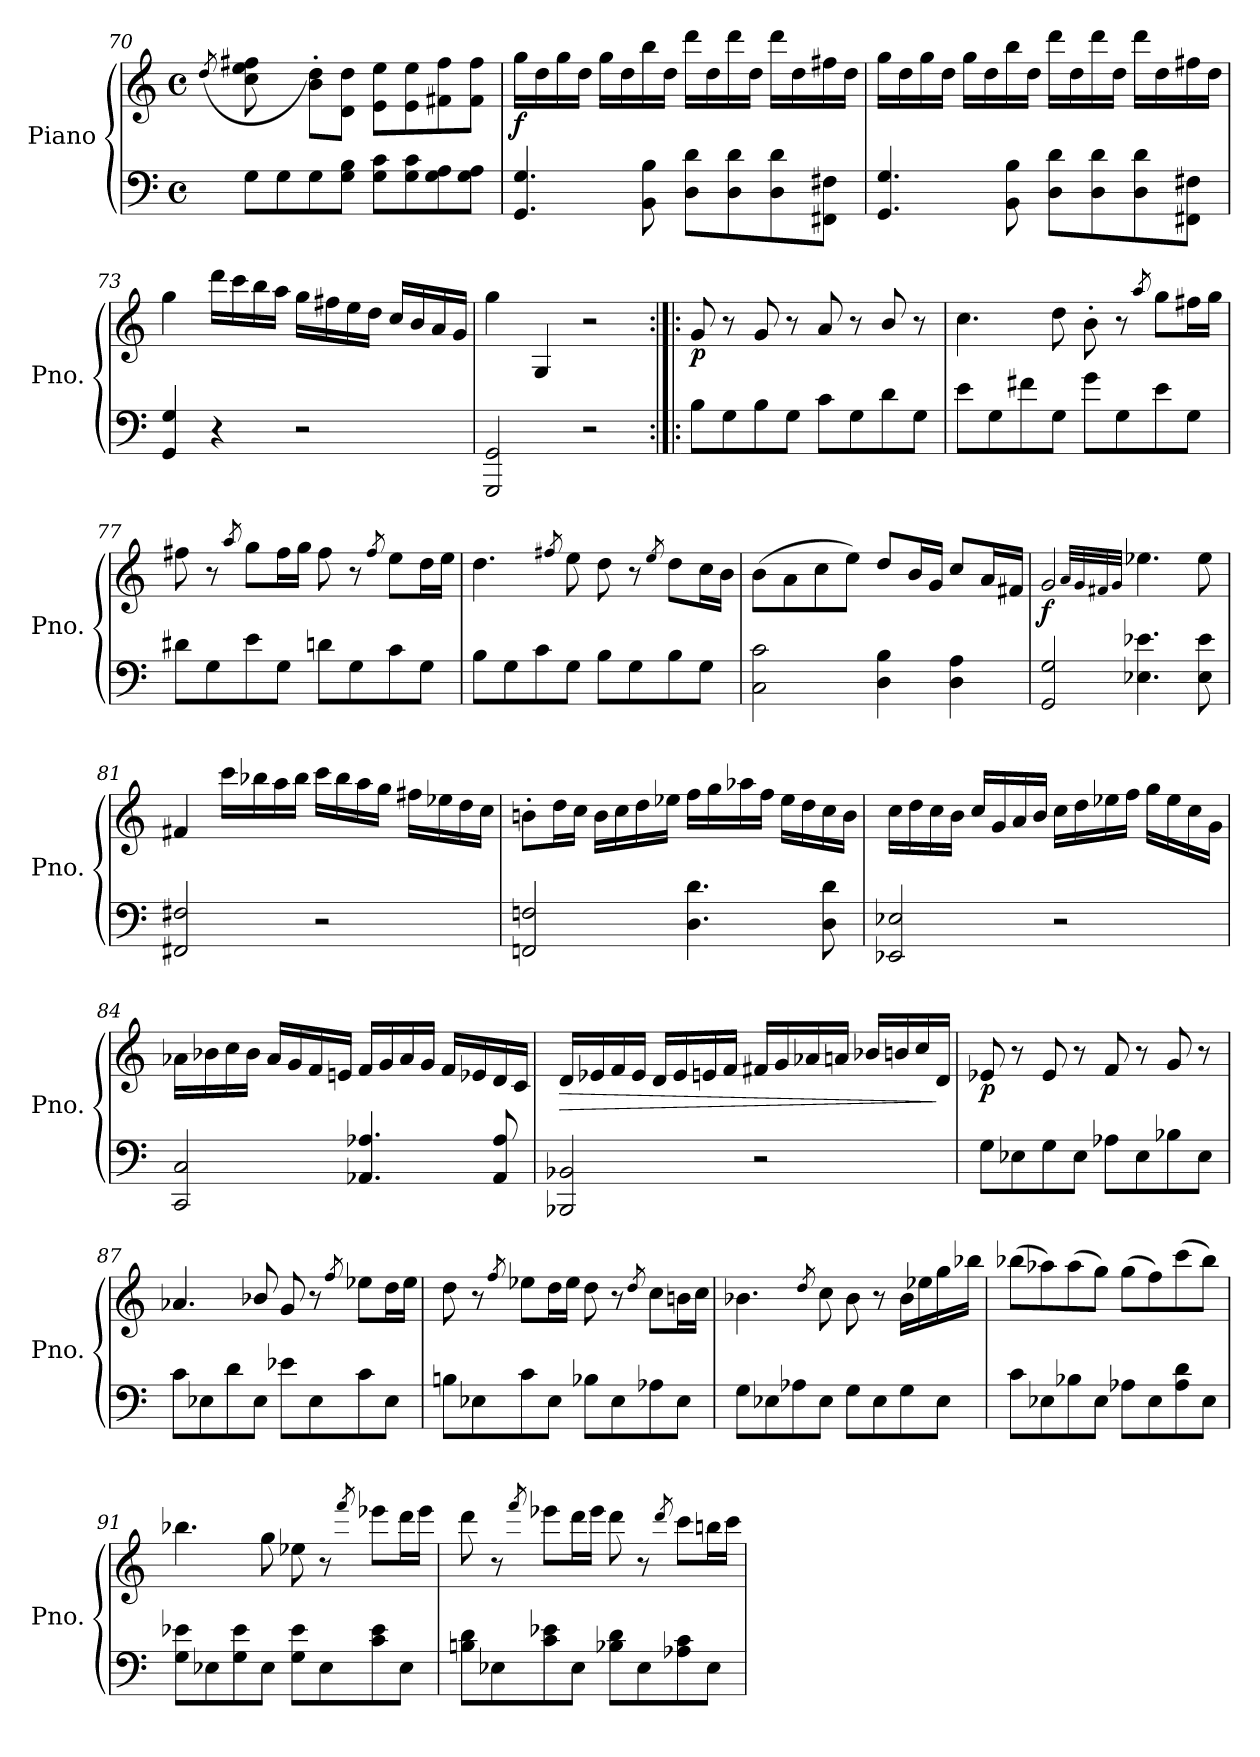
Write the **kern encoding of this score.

**kern	**kern	**dynam
*part1	*part1	*part1
*staff2	*staff1	*staff1/2
*I"Piano	*	*
*I'Pno.	*	*
*clefF4	*clefG2	*
*k[]	*k[]	*
*M4/4	*M4/4	*
*met(c)	*met(c)	*
=70	=70	=70
.	(8qdd/	.
8G\L	8cc\ 8ee\ 8ff#X\	.
8G\	8ryy	.
8G\	8b\' 8dd\'L)	.
8G\ 8B\J	8d\ 8dd\J	.
8G\ 8c\L	8e\ 8ee\L	.
8G\ 8c\	8e\ 8ee\	.
8G\ 8A\	8f#X\ 8ff#\	.
8G\ 8A\J	8f#\ 8ff#\J	.
=71	=71	=71
!	!	!LO:DY:b
4.GG/ 4.G/	16gg\LL	f
.	16dd\	.
.	16gg\	.
.	16dd\JJ	.
.	16gg\LL	.
.	16dd\	.
8BB\ 8B\	16bb\	.
.	16dd\JJ	.
8D\ 8d\L	16ddd\LL	.
.	16dd\	.
8D\ 8d\	16ddd\	.
.	16dd\JJ	.
8D\ 8d\	16ddd\LL	.
.	16dd\	.
8FF#X\ 8F#X\J	16ff#X\	.
.	16dd\JJ	.
!!LO:PB:g=z
=72	=72	=72
4.GG/ 4.G/	16gg\LL	.
.	16dd\	.
.	16gg\	.
.	16dd\JJ	.
.	16gg\LL	.
.	16dd\	.
8BB\ 8B\	16bb\	.
.	16dd\JJ	.
8D\ 8d\L	16ddd\LL	.
.	16dd\	.
8D\ 8d\	16ddd\	.
.	16dd\JJ	.
8D\ 8d\	16ddd\LL	.
.	16dd\	.
8FF#X\ 8F#X\J	16ff#X\	.
.	16dd\JJ	.
=73	=73	=73
4GG/ 4G/	4gg\	.
4r	16ddd\LL	.
.	16ccc\	.
.	16bb\	.
.	16aa\JJ	.
2r	16gg\LL	.
.	16ff#X\	.
.	16ee\	.
.	16dd\JJ	.
.	16cc/LL	.
.	16b/	.
.	16a/	.
.	16g/JJ	.
=74	=74	=74
2GGG/ 2GG/	4gg\	.
.	4G/	.
2r	2r	.
=75:|!|:	=75:|!|:	=75:|!|:
!	!	!LO:DY:b
8B\L	8g/	p
8G\	8r	.
8B\	8g/	.
8G\J	8r	.
8c\L	8a/	.
8G\	8r	.
8d\	8b/	.
8G\J	8r	.
!!LO:LB:g=z
=76	=76	=76
8e\L	4.cc\	.
8G\	.	.
8f#X\	.	.
8G\J	8dd\	.
8g\L	8b'\	.
8G\	8r	.
.	8qaa/	.
8e\	8gg\L	.
8G\J	16ff#X\L	.
.	16gg\JJ	.
=77	=77	=77
8d#X\L	8ff#X\	.
8G\	8r	.
.	8qaa/	.
8e\	8gg\L	.
8G\J	16ff#\L	.
.	16gg\JJ	.
8dn\L	8ff#\	.
8G\	8r	.
.	8qff#/	.
8c\	8ee\L	.
8G\J	16dd\L	.
.	16ee\JJ	.
=78	=78	=78
8B\L	4.dd\	.
8G\	.	.
8c\	.	.
.	8qff#X/	.
8G\J	8ee\	.
8B\L	8dd\	.
8G\	8r	.
.	8qee/	.
8B\	8dd\L	.
8G\J	16cc\L	.
.	16b\JJ	.
!!LO:LB:g=z
=79	=79	=79
2C\ 2c\	(8b\L	.
.	8a\	.
.	8cc\	.
.	8ee\J)	.
4D\ 4B\	8dd/L	.
.	16b/L	.
.	16g/JJ	.
4D\ 4A\	8cc/L	.
.	16a/L	.
.	16f#X/JJ	.
=80	=80	=80
!	!	!LO:DY:b
2GG/ 2G/	2g/	f
.	32qa/LLL	.
.	32qg/	.
.	32qf#X/	.
.	32qg/JJJ	.
4.E-X\ 4.e-X\	4.ee-X\	.
8E-\ 8e-\	8ee-\	.
=81	=81	=81
2FF#X/ 2F#X/	4f#X/	.
.	16ccc\LL	.
.	16bb-X\	.
.	16aa\	.
.	16bb-\JJ	.
2r	16ccc\LL	.
.	16bb-\	.
.	16aa\	.
.	16gg\JJ	.
.	16ff#X\LL	.
.	16ee-X\	.
.	16dd\	.
.	16cc\JJ	.
!!LO:LB:g=z
=82	=82	=82
2FFn/ 2Fn/	8bn'\L	.
.	16dd\L	.
.	16cc\JJ	.
.	16b\LL	.
.	16cc\	.
.	16dd\	.
.	16ee-X\JJ	.
4.D\ 4.d\	16ff\LL	.
.	16gg\	.
.	16aa-X\	.
.	16ff\JJ	.
.	16ee-\LL	.
.	16dd\	.
8D\ 8d\	16cc\	.
.	16b\JJ	.
!!LO:LB:g=z
=83	=83	=83
2EE-X/ 2E-X/	16cc\LL	.
.	16dd\	.
.	16cc\	.
.	16b\JJ	.
.	16cc/LL	.
.	16g/	.
.	16a/	.
.	16b/JJ	.
2r	16cc\LL	.
.	16dd\	.
.	16ee-X\	.
.	16ff\JJ	.
.	16gg\LL	.
.	16ee-\	.
.	16cc\	.
.	16g\JJ	.
=84	=84	=84
2CC/ 2C/	16a-X\LL	.
.	16b-X\	.
.	16cc\	.
.	16b-\JJ	.
.	16a-/LL	.
.	16g/	.
.	16f/	.
.	16en/JJ	.
4.AA-X/ 4.A-X/	16f/LL	.
.	16g/	.
.	16a-/	.
.	16g/JJ	.
.	16f/LL	.
.	16e-X/	.
8AA-/ 8A-/	16d/	.
.	16c/JJ	.
!!LO:LB:g=z
=85	=85	=85
!	!	!LO:HP:b
2BBB-X/ 2BB-X/	16d/LL	>
.	16e-X/	.
.	16f/	.
.	16e-/JJ	.
.	16d/LL	.
.	16e-/	.
.	16en/	.
.	16f/JJ	.
2r	16f#X/LL	.
.	16g/	.
.	16a-X/	.
.	16an/JJ	.
.	16b-X/LL	.
.	16bn/	.
.	16cc/	.
.	16d/JJ	]
!!LO:PB:g=z
=86	=86	=86
!	!	!LO:DY:b
8G\L	8e-X/	p
8E-X\	8r	.
8G\	8e-/	.
8E-\J	8r	.
8A-X\L	8f/	.
8E-\	8r	.
8B-X\	8g/	.
8E-\J	8r	.
=87	=87	=87
8c\L	4.a-X/	.
8E-X\	.	.
8d\	.	.
8E-\J	8b-X/	.
8e-X\L	8g/	.
8E-\	8r	.
.	8qff/	.
8c\	8ee-X\L	.
8E-\J	16dd\L	.
.	16ee-\JJ	.
=88	=88	=88
8Bn\L	8dd\	.
8E-X\	8r	.
.	8qff/	.
8c\	8ee-X\L	.
8E-\J	16dd\L	.
.	16ee-\JJ	.
8B-X\L	8dd\	.
8E-\	8r	.
.	8qdd/	.
8A-X\	8cc\L	.
8E-\J	16bn\L	.
.	16cc\JJ	.
!!LO:LB:g=z
=89	=89	=89
8G\L	4.b-X\	.
8E-X\	.	.
8A-X\	.	.
.	8qdd/	.
8E-\J	8cc\	.
8G\L	8b-\	.
8E-\	8r	.
8G\	16b-\LL	.
.	16ee-X\	.
8E-\J	16gg\	.
.	16bb-X\JJ	.
!!LO:LB:g=z
=90	=90	=90
8c\L	(8bb-X\L	.
8E-X\	8aa-X\)	.
8B-X\	(8aa-\	.
8E-\J	8gg\J)	.
8A-X\L	(8gg\L	.
8E-\	8ff\)	.
8A-\ 8d\	(8ccc\	.
8E-\J	8bb-\J)	.
=91	=91	=91
8G\ 8e-X\L	4.bb-X\	.
8E-X\	.	.
8G\ 8e-\	.	.
8E-\J	8gg\	.
8G\ 8e-\L	8ee-X\	.
8E-\	8r	.
.	8qfff/	.
8c\ 8e-\	8eee-X\L	.
8E-\J	16ddd\L	.
.	16eee-\JJ	.
=92	=92	=92
8Bn\ 8d\L	8ddd\	.
8E-X\	8r	.
.	8qfff/	.
8c\ 8e-X\	8eee-X\L	.
8E-\J	16ddd\L	.
.	16eee-\JJ	.
8B-X\ 8d\L	8ddd\	.
8E-\	8r	.
.	8qddd/	.
8A-X\ 8c\	8ccc\L	.
8E-\J	16bbn\L	.
.	16ccc\JJ	.
=	=	=
*-	*-	*-
